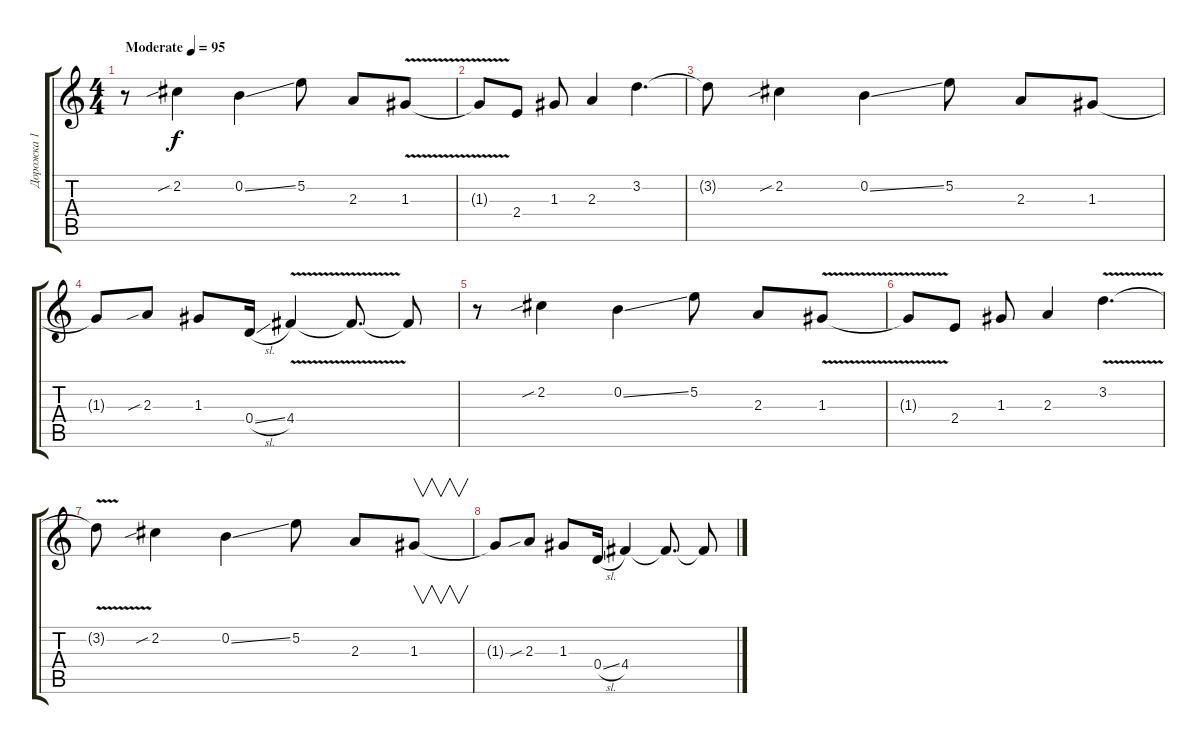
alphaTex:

\track ("Дорожка 1" "Дорожка 1") {instrument electricguitarjazz}
\staff {score tabs}
\tuning (E4 B3 G3 D3 A2 E2) {hide}
\ts (4 4)
\tempo (95 "Moderate")
\clef g2
\ks c
r.8{dy f instrument electricguitarjazz} 2.2{sib}.4 0.2{ss}.4 5.2.8 2.3.8 1.3{v}.8 |
1.3{t}.8 2.4.8 1.3.8 2.3.4 3.2.4{d} |
3.2{t}.8 2.2{sib}.4 0.2{ss}.4 5.2.8 2.3.8 1.3.8 |
1.3{t}.8 2.3{sib}.8 1.3.8 0.4{sl}.16 4.4{v}.4 4.4{t}.8{d} 4.4{t}.8 |
r.8 2.2{sib}.4 0.2{ss}.4 5.2.8 2.3.8 1.3{v}.8 |
1.3{t}.8 2.4.8 1.3.8 2.3.4 3.2{v}.4{d} |
3.2{t}.8 2.2{sib}.4 0.2{ss}.4 5.2.8 2.3.8 1.3.8{v} |
1.3{t}.8 2.3{sib}.8 1.3.8 0.4{sl}.16 4.4.4 4.4{t}.8{d} 4.4{t}.8
